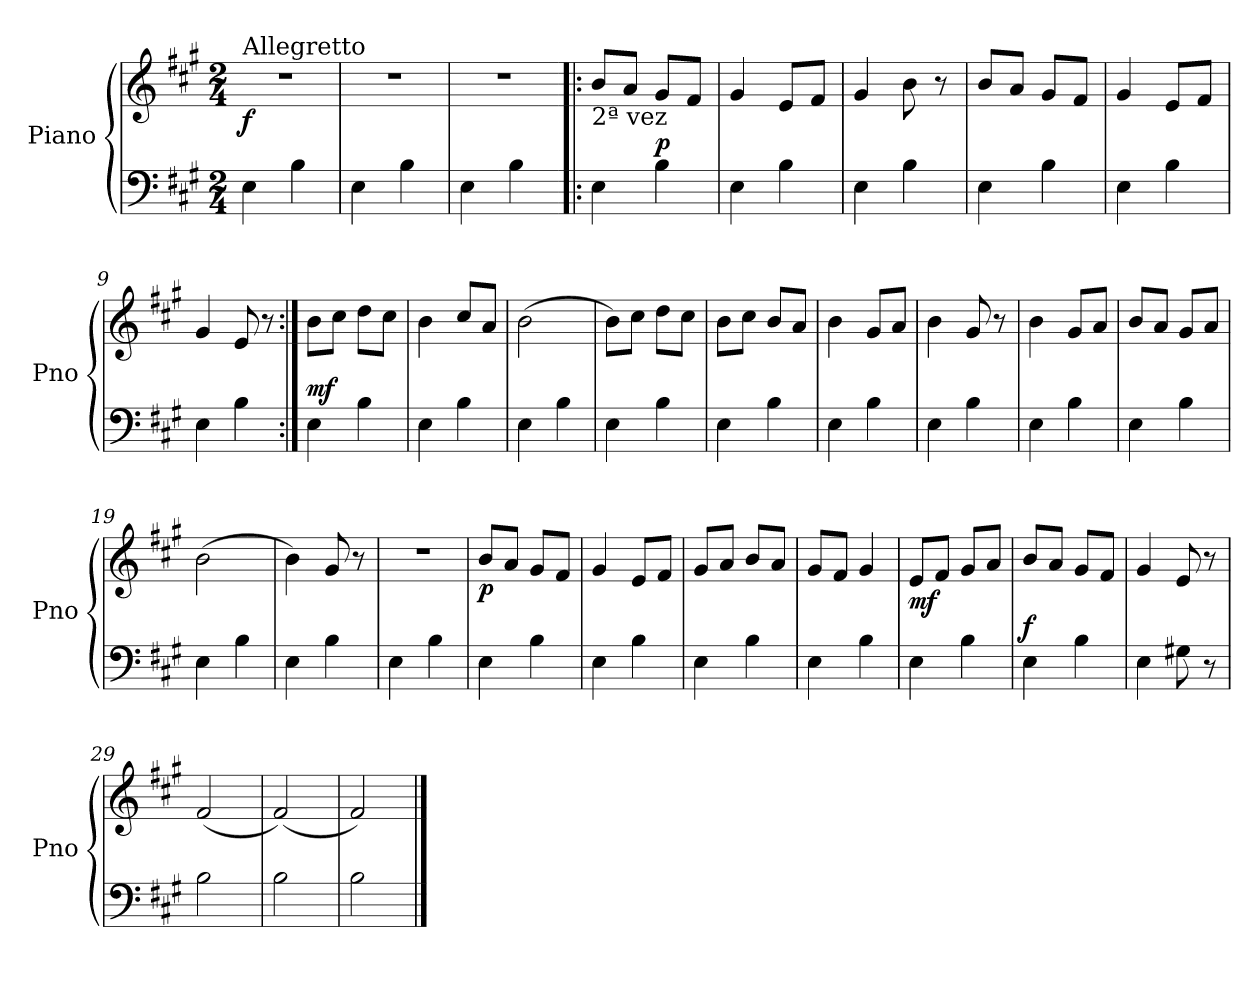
**kern	**kern	**dynam
*part1	*part1	*part1
*staff2	*staff1	*staff1/2
*I"Piano	*	*
*I'Pno	*	*
*clefF4	*clefG2	*
*k[f#c#g#]	*k[f#c#g#]	*
*A:	*A:	*
*M2/4	*M2/4	*
=1	=1	=1
!	!LO:TX:a:t=Allegretto	!
!	!	!LO:DY:b
4E\	2r	f
4B\	.	.
=2	=2	=2
4E\	2r	.
4B\	.	.
=3	=3	=3
4E\	2r	.
4B\	.	.
=4!|:	=4!|:	=4!|:
!	!LO:TX:b:t=2ª vez	!
4E\	8b/L	.
.	8a/J	.
!	!	!LO:DY:a=2
4B\	8g#/L	p
.	8f#/J	.
=5	=5	=5
4E\	4g#/	.
4B\	8e/L	.
.	8f#/J	.
=6	=6	=6
4E\	4g#/	.
4B\	8b\	.
.	8r	.
=7	=7	=7
4E\	8b/L	.
.	8a/J	.
4B\	8g#/L	.
.	8f#/J	.
=8	=8	=8
4E\	4g#/	.
4B\	8e/L	.
.	8f#/J	.
=9	=9	=9
4E\	4g#/	.
4B\	8e/	.
.	8r	.
=10:|!	=10:|!	=10:|!
!	!	!LO:DY:a=2
4E\	8b\L	mf
.	8cc#\J	.
4B\	8dd\L	.
.	8cc#\J	.
=11	=11	=11
4E\	4b\	.
4B\	8cc#/L	.
.	8a/J	.
!!LO:LB:g=z
=12	=12	=12
4E\	(2b\	.
4B\	.	.
=13	=13	=13
4E\	8b\L)	.
.	8cc#\J	.
4B\	8dd\L	.
.	8cc#\J	.
=14	=14	=14
4E\	8b\L	.
.	8cc#\J	.
4B\	8b/L	.
.	8a/J	.
=15	=15	=15
4E\	4b\	.
4B\	8g#/L	.
.	8a/J	.
=16	=16	=16
4E\	4b\	.
4B\	8g#/	.
.	8r	.
=17	=17	=17
4E\	4b\	.
4B\	8g#/L	.
.	8a/J	.
=18	=18	=18
4E\	8b/L	.
.	8a/J	.
4B\	8g#/L	.
.	8a/J	.
=19	=19	=19
4E\	(2b\	.
4B\	.	.
=20	=20	=20
4E\	4b\)	.
4B\	8g#/	.
.	8r	.
=21	=21	=21
4E\	2r	.
4B\	.	.
=22	=22	=22
!	!	!LO:DY:b
4E\	8b/L	p
.	8a/J	.
4B\	8g#/L	.
.	8f#/J	.
=23	=23	=23
4E\	4g#/	.
4B\	8e/L	.
.	8f#/J	.
!!LO:LB:g=z
=24	=24	=24
4E\	8g#/L	.
.	8a/J	.
4B\	8b/L	.
.	8a/J	.
=25	=25	=25
4E\	8g#/L	.
.	8f#/J	.
4B\	4g#/	.
=26	=26	=26
!	!	!LO:DY:b
4E\	8e/L	mf
.	8f#/J	.
4B\	8g#/L	.
.	8a/J	.
=27	=27	=27
!	!	!LO:DY:a=2
4E\	8b/L	f
.	8a/J	.
4B\	8g#/L	.
.	8f#/J	.
=28	=28	=28
4E\	4g#/	.
8G#X\	8e/	.
8r	8r	.
=29	=29	=29
2B\	(2f#/	.
=30	=30	=30
2B\	(2f#/)	.
=31	=31	=31
2B\	2f#/)	.
==	==	==
*-	*-	*-
